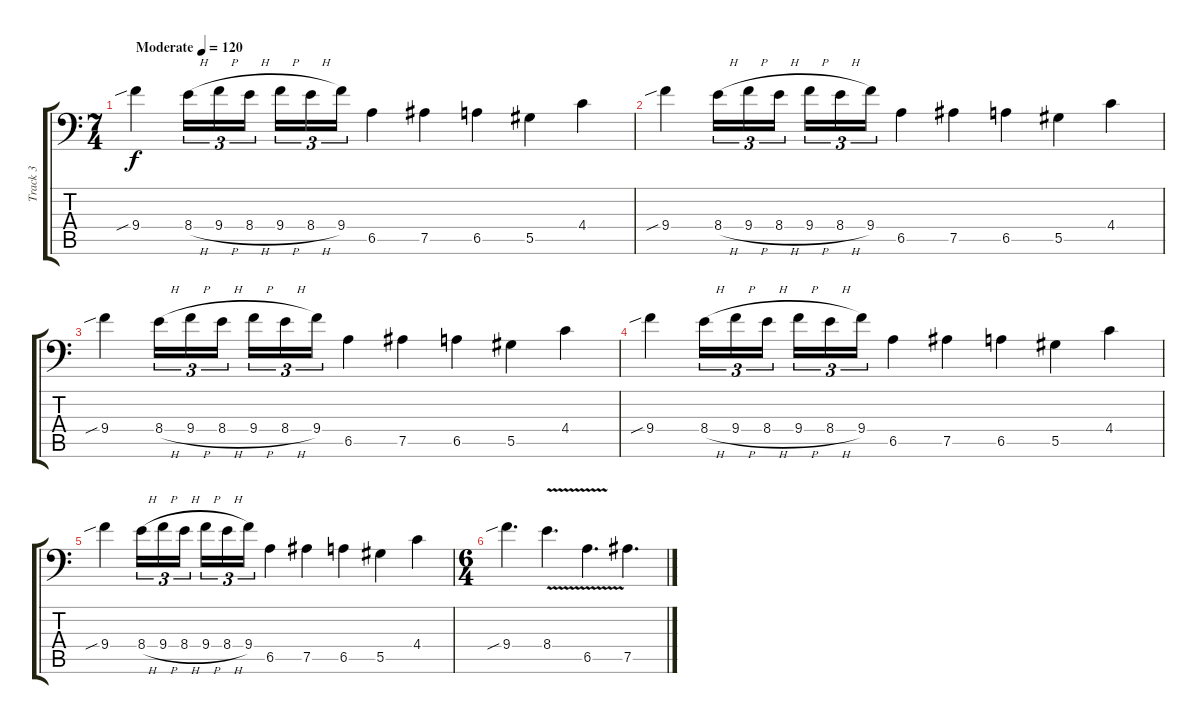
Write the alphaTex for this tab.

\track ("Track 3" "Track 3") {instrument distortionguitar}
\staff {score tabs}
\tuning (Bb3 F3 Db3 Ab2 Eb2 Bb1) {hide}
\ts (7 4)
\tempo (120 "Moderate")
\clef f4
\ks c
9.4{sib}.4{dy f instrument distortionguitar} 8.4{h}.16{tu (3 2)} 9.4{h}.16{tu (3 2)} 8.4{h}.16{tu (3 2) beam splitsecondary} 9.4{h}.16{tu (3 2)} 8.4{h}.16{tu (3 2)} 9.4.16{tu (3 2)} 6.5.4 7.5.4 6.5.4 5.5.4 4.4.4 |
9.4{sib}.4 8.4{h}.16{tu (3 2)} 9.4{h}.16{tu (3 2)} 8.4{h}.16{tu (3 2) beam splitsecondary} 9.4{h}.16{tu (3 2)} 8.4{h}.16{tu (3 2)} 9.4.16{tu (3 2)} 6.5.4 7.5.4 6.5.4 5.5.4 4.4.4 |
9.4{sib}.4 8.4{h}.16{tu (3 2)} 9.4{h}.16{tu (3 2)} 8.4{h}.16{tu (3 2) beam splitsecondary} 9.4{h}.16{tu (3 2)} 8.4{h}.16{tu (3 2)} 9.4.16{tu (3 2)} 6.5.4 7.5.4 6.5.4 5.5.4 4.4.4 |
9.4{sib}.4 8.4{h}.16{tu (3 2)} 9.4{h}.16{tu (3 2)} 8.4{h}.16{tu (3 2) beam splitsecondary} 9.4{h}.16{tu (3 2)} 8.4{h}.16{tu (3 2)} 9.4.16{tu (3 2)} 6.5.4 7.5.4 6.5.4 5.5.4 4.4.4 |
9.4{sib}.4 8.4{h}.16{tu (3 2)} 9.4{h}.16{tu (3 2)} 8.4{h}.16{tu (3 2) beam splitsecondary} 9.4{h}.16{tu (3 2)} 8.4{h}.16{tu (3 2)} 9.4.16{tu (3 2)} 6.5.4 7.5.4 6.5.4 5.5.4 4.4.4 |
\ts (6 4)
9.4{sib}.4{d} 8.4{v}.4{d} 6.5{v}.4{d} 7.5.4{d}
